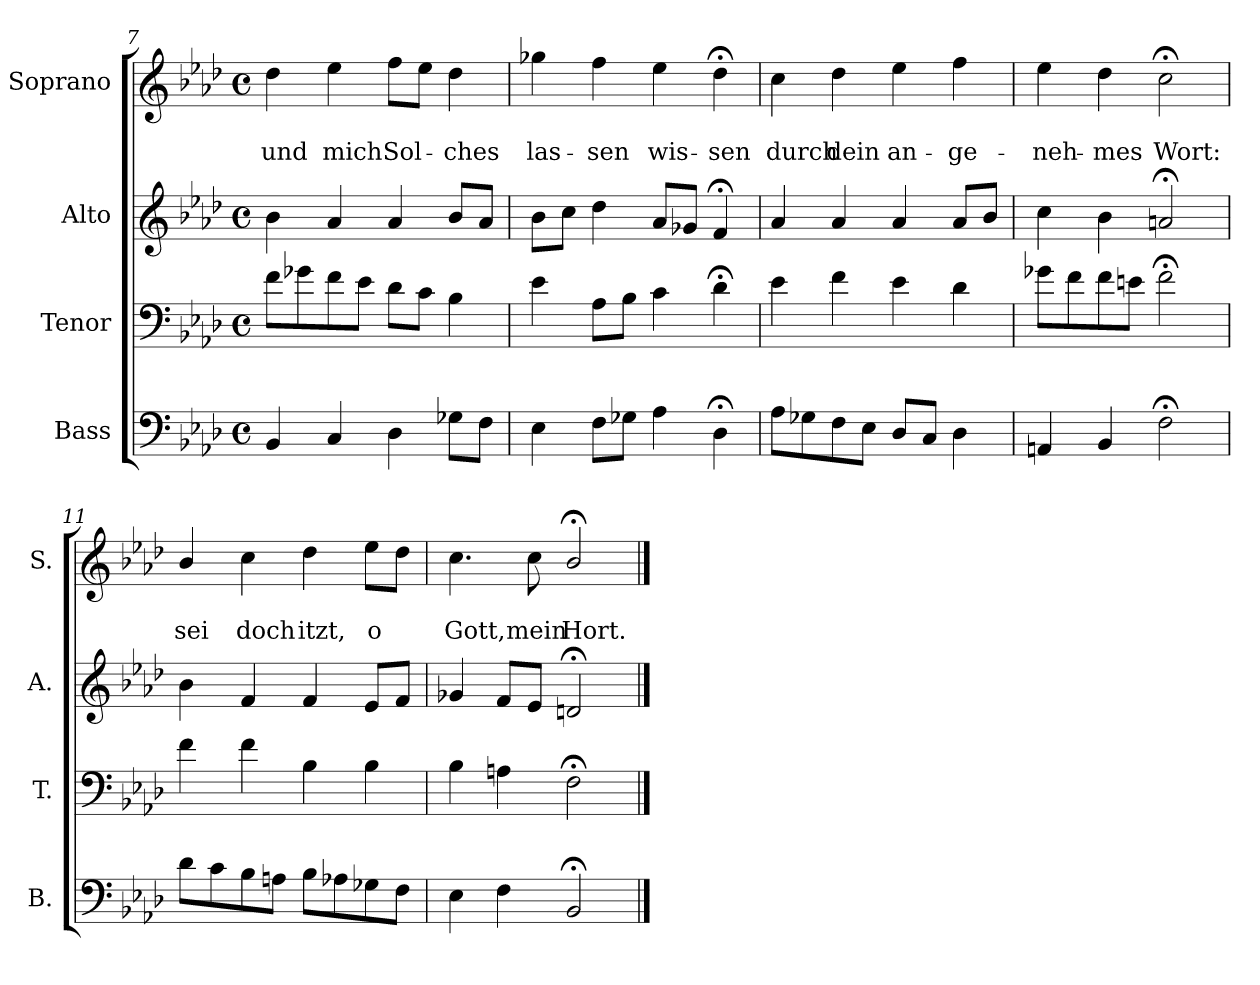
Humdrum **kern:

**kern	**kern	**kern	**kern	**text	**text
*part4	*part3	*part2	*part1	*part1	*part1
*staff4	*staff3	*staff2	*staff1	*staff1	*staff1
*I"Bass	*I"Tenor	*I"Alto	*I"Soprano	*	*
*I'B.	*I'T.	*I'A.	*I'S.	*	*
*clefF4	*clefF4	*clefG2	*clefG2	*	*
*k[b-e-a-d-]	*k[b-e-a-d-]	*k[b-e-a-d-]	*k[b-e-a-d-]	*	*
*A-:	*A-:	*A-:	*f:	*	*
*M4/4	*M4/4	*M4/4	*M4/4	*	*
*met(c)	*met(c)	*met(c)	*met(c)	*	*
=7	=7	=7	=7	=7	=7
4BB-/	8f\L	4b-\	4dd-\	.	und
.	8g-X\	.	.	.	.
4C/	8f\	4a-/	4ee-\	.	mich
.	8e-\J	.	.	.	.
4D-\	8d-\L	4a-/	8ff\L	.	Sol-
.	8c\J	.	8ee-\J	.	.
8G-X\L	4B-\	8b-/L	4dd-\	.	-ches
8F\J	.	8a-/J	.	.	.
=8	=8	=8	=8	=8	=8
4E-\	4e-\	8b-\L	4gg-X\	.	las-
.	.	8cc\J	.	.	.
8F\L	8A-\L	4dd-\	4ff\	.	-sen
8G-X\J	8B-\J	.	.	.	.
4A-\	4c\	8a-/L	4ee-\	.	wis-
.	.	8g-X/J	.	.	.
4D-;<\	4d-;<\	4f;</	4dd-;<\	.	-sen
!!LO:PB:g=z
=9	=9	=9	=9	=9	=9
8A-\L	4e-\	4a-/	4cc\	.	durch
8G-X\	.	.	.	.	.
8F\	4f\	4a-/	4dd-\	.	dein
8E-\J	.	.	.	.	.
8D-/L	4e-\	4a-/	4ee-\	.	an-
8C/J	.	.	.	.	.
4D-\	4d-\	8a-/L	4ff\	.	-ge-
.	.	8b-/J	.	.	.
=10	=10	=10	=10	=10	=10
4AAn/	8g-X\L	4cc\	4ee-\	.	-neh-
.	8f\	.	.	.	.
4BB-/	8f\	4b-\	4dd-\	.	-mes
.	8en\J	.	.	.	.
2F;<\	2f;<\	2an;</	2cc;<\	.	Wort:
=11	=11	=11	=11	=11	=11
8d-\L	4f\	4b-\	4b-/	.	sei
8c\	.	.	.	.	.
8B-\	4f\	4f/	4cc\	.	doch
8An\J	.	.	.	.	.
8B-\L	4B-\	4f/	4dd-\	.	itzt,
8A-X\	.	.	.	.	.
8G-X\	4B-\	8e-/L	8ee-\L	.	o
8F\J	.	8f/J	8dd-\J	.	.
=12	=12	=12	=12	=12	=12
4E-\	4B-\	4g-X/	4.cc\	.	Gott,
4F\	4An\	8f/L	.	.	.
.	.	8e-/J	8cc\	.	mein
2BB-;</	2F;<\	2dn;</	2b-;</	.	Hort.
==	==	==	==	==	==
*-	*-	*-	*-	*-	*-
